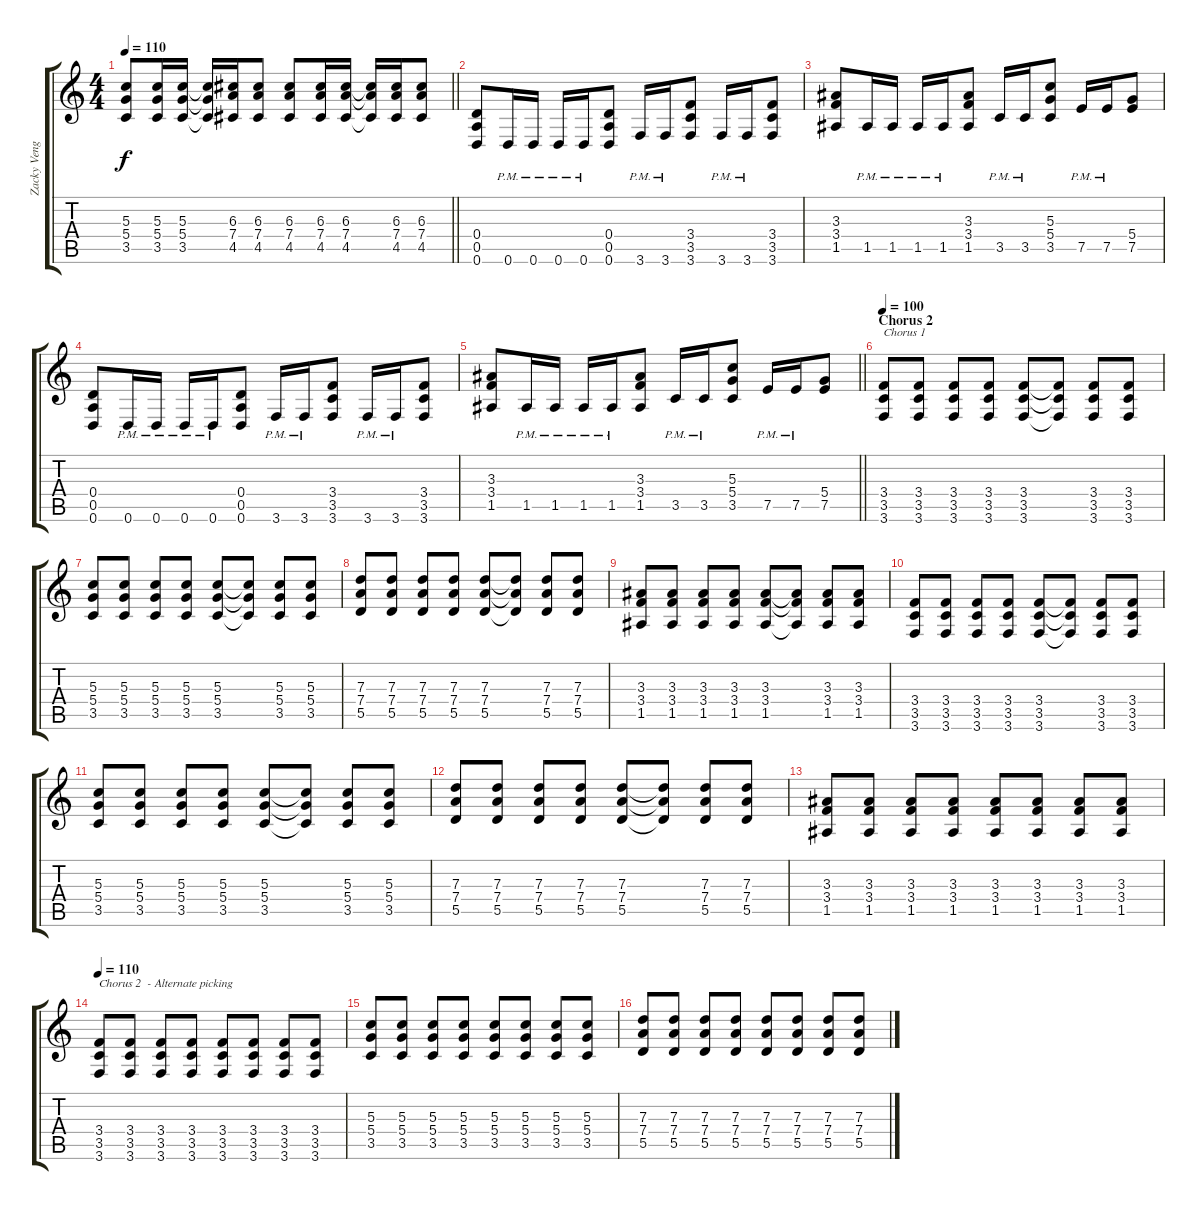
\track ("Zacky Vengeance" "Zacky Veng") {instrument distortionguitar}
\staff {score tabs}
\tuning (E4 B3 G3 D3 A2 D2) {hide}
\ts (4 4)
\tempo 110
\clef g2
\barLineRight lightlight
\ks c
(5.3 5.4 3.5).8{dy f} (5.3 5.4 3.5).16 (5.3 5.4 3.5).16 (5.3{t} 5.4{t} 3.5{t}).16 (6.3 7.4 4.5).16 (6.3 7.4 4.5).8 (6.3 7.4 4.5).8 (6.3 7.4 4.5).16 (6.3 7.4 4.5).16 (6.3{t} 7.4{t} 4.5{t}).16 (6.3 7.4 4.5).16 (6.3 7.4 4.5).8 |
(0.4 0.5 0.6).8 0.6{pm}.16 0.6{pm}.16 0.6{pm}.16 0.6{pm}.16 (0.4 0.5 0.6).8 3.6{pm}.16 3.6{pm}.16 (3.4 3.5 3.6).8 3.6{pm}.16 3.6{pm}.16 (3.4 3.5 3.6).8 |
(3.3 3.4 1.5).8 1.5{pm}.16 1.5{pm}.16 1.5{pm}.16 1.5{pm}.16 (3.3 3.4 1.5).8 3.5{pm}.16 3.5{pm}.16 (5.3 5.4 3.5).8 7.5{pm}.16 7.5{pm}.16 (5.4 7.5).8 |
(0.4 0.5 0.6).8 0.6{pm}.16 0.6{pm}.16 0.6{pm}.16 0.6{pm}.16 (0.4 0.5 0.6).8 3.6{pm}.16 3.6{pm}.16 (3.4 3.5 3.6).8 3.6{pm}.16 3.6{pm}.16 (3.4 3.5 3.6).8 |
\barLineRight lightlight
(3.3 3.4 1.5).8 1.5{pm}.16 1.5{pm}.16 1.5{pm}.16 1.5{pm}.16 (3.3 3.4 1.5).8 3.5{pm}.16 3.5{pm}.16 (5.3 5.4 3.5).8 7.5{pm}.16 7.5{pm}.16 (5.4 7.5).8 |
\section ("" "Chorus 2")
\tempo 100
(3.4 3.5 3.6).8{txt "Chorus 1"} (3.4 3.5 3.6).8 (3.4 3.5 3.6).8 (3.4 3.5 3.6).8 (3.4 3.5 3.6).8 (3.4{t} 3.5{t} 3.6{t}).8 (3.4 3.5 3.6).8 (3.4 3.5 3.6).8 |
(5.3 5.4 3.5).8 (5.3 5.4 3.5).8 (5.3 5.4 3.5).8 (5.3 5.4 3.5).8 (5.3 5.4 3.5).8 (5.3{t} 5.4{t} 3.5{t}).8 (5.3 5.4 3.5).8 (5.3 5.4 3.5).8 |
(7.3 7.4 5.5).8 (7.3 7.4 5.5).8 (7.3 7.4 5.5).8 (7.3 7.4 5.5).8 (7.3 7.4 5.5).8 (7.3{t} 7.4{t} 5.5{t}).8 (7.3 7.4 5.5).8 (7.3 7.4 5.5).8 |
(3.3 3.4 1.5).8 (3.3 3.4 1.5).8 (3.3 3.4 1.5).8 (3.3 3.4 1.5).8 (3.3 3.4 1.5).8 (3.3{t} 3.4{t} 1.5{t}).8 (3.3 3.4 1.5).8 (3.3 3.4 1.5).8 |
(3.4 3.5 3.6).8 (3.4 3.5 3.6).8 (3.4 3.5 3.6).8 (3.4 3.5 3.6).8 (3.4 3.5 3.6).8 (3.4{t} 3.5{t} 3.6{t}).8 (3.4 3.5 3.6).8 (3.4 3.5 3.6).8 |
(5.3 5.4 3.5).8 (5.3 5.4 3.5).8 (5.3 5.4 3.5).8 (5.3 5.4 3.5).8 (5.3 5.4 3.5).8 (5.3{t} 5.4{t} 3.5{t}).8 (5.3 5.4 3.5).8 (5.3 5.4 3.5).8 |
(7.3 7.4 5.5).8 (7.3 7.4 5.5).8 (7.3 7.4 5.5).8 (7.3 7.4 5.5).8 (7.3 7.4 5.5).8 (7.3{t} 7.4{t} 5.5{t}).8 (7.3 7.4 5.5).8 (7.3 7.4 5.5).8 |
(3.3 3.4 1.5).8 (3.3 3.4 1.5).8 (3.3 3.4 1.5).8 (3.3 3.4 1.5).8 (3.3 3.4 1.5).8 (3.3 3.4 1.5).8 (3.3 3.4 1.5).8 (3.3 3.4 1.5).8 |
\tempo 110
(3.4 3.5 3.6).8{txt "Chorus 2  - Alternate picking "} (3.4 3.5 3.6).8 (3.4 3.5 3.6).8 (3.4 3.5 3.6).8 (3.4 3.5 3.6).8 (3.4 3.5 3.6).8 (3.4 3.5 3.6).8 (3.4 3.5 3.6).8 |
(5.3 5.4 3.5).8 (5.3 5.4 3.5).8 (5.3 5.4 3.5).8 (5.3 5.4 3.5).8 (5.3 5.4 3.5).8 (5.3 5.4 3.5).8 (5.3 5.4 3.5).8 (5.3 5.4 3.5).8 |
(7.3 7.4 5.5).8 (7.3 7.4 5.5).8 (7.3 7.4 5.5).8 (7.3 7.4 5.5).8 (7.3 7.4 5.5).8 (7.3 7.4 5.5).8 (7.3 7.4 5.5).8 (7.3 7.4 5.5).8
